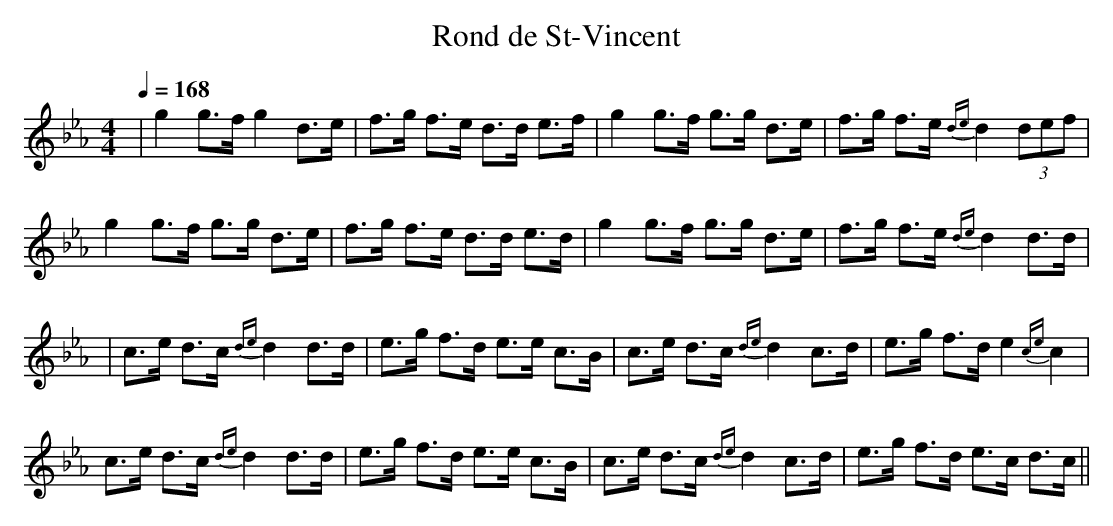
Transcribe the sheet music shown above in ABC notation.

X:1
T:Rond de St-Vincent
M:4/4
L:1/8
Q:1/4=168
K:Cm
|g2 g>f g2 d>e | f>g f>e d>d e>f| g2 g>f g>g d>e | f>g f>e {de}d2 (3def |
 g2 g>f g>g d>e | f>g f>e d>d e>d| g2 g>f g>g d>e |  f>g f>e {de}d2 d>d |
|c>e d>c {de}d2 d>d | e>g f>d e>e c>B| c>e d>c {de}d2 c>d | e>g f>d e2 {ce}c2|
 c>e d>c {de}d2 d>d | e>g f>d e>e c>B| c>e d>c {de}d2 c>d | e>g f>d e>c d>c||
